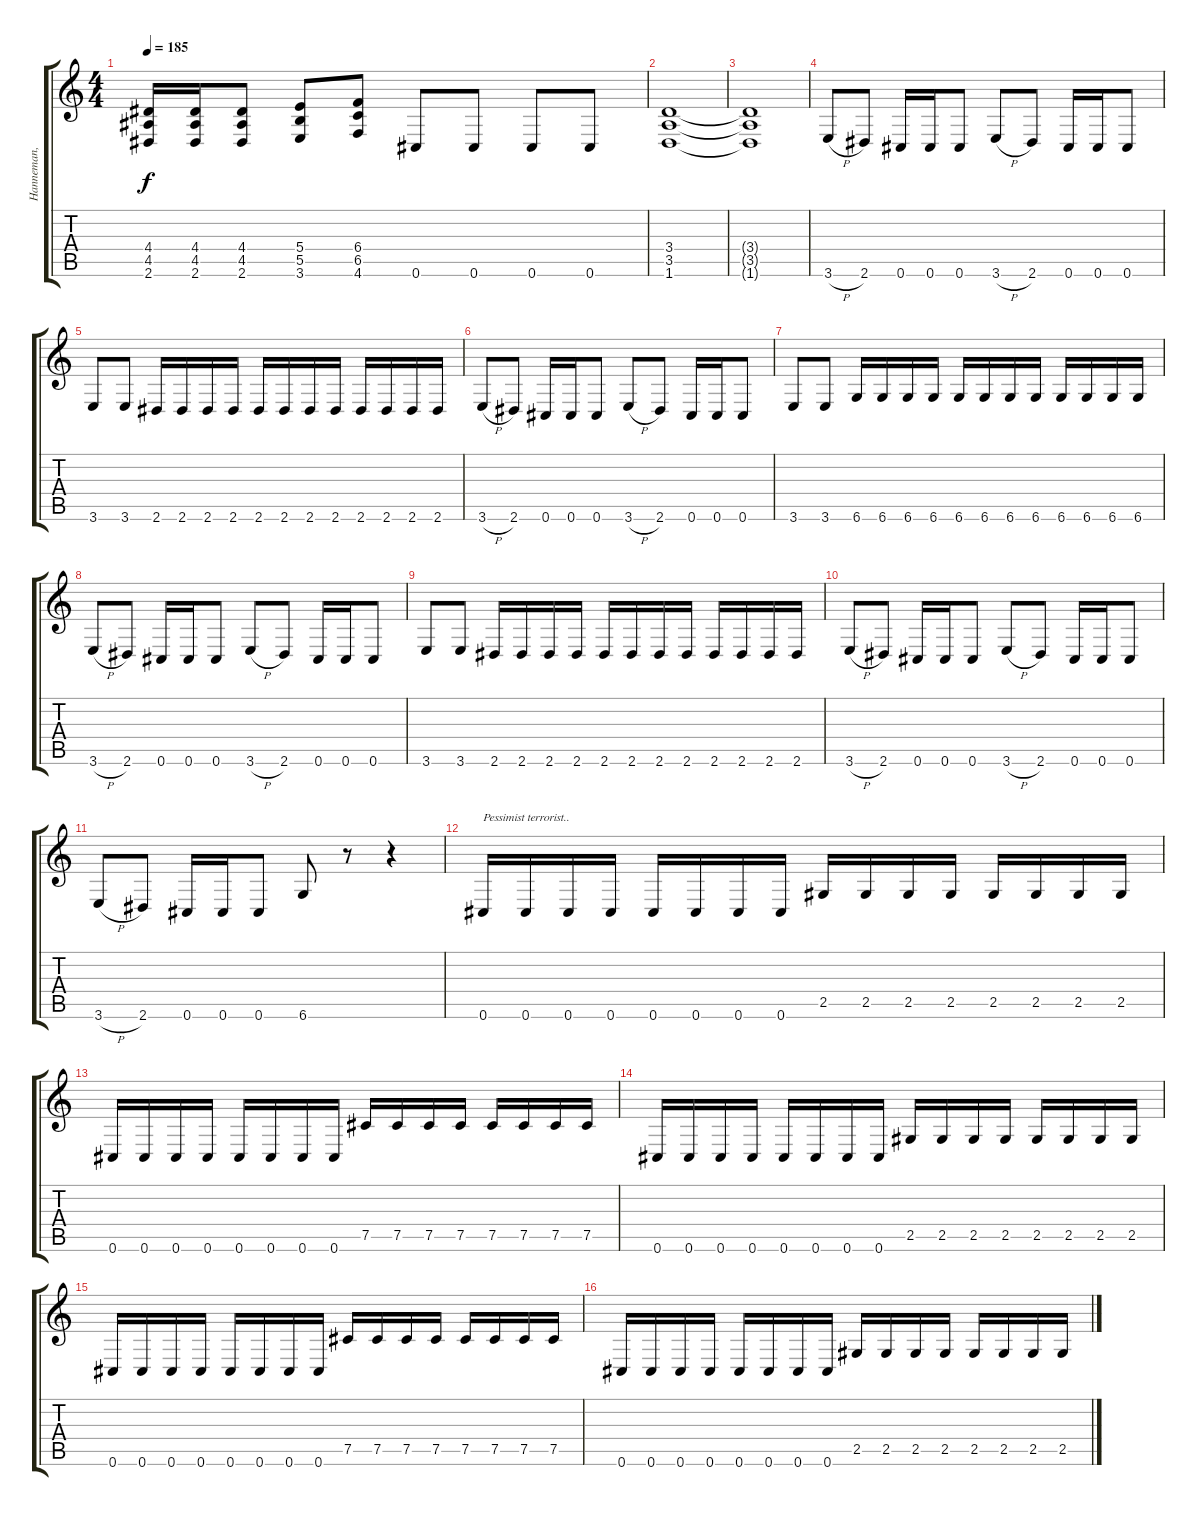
\track ("Hanneman, Jeff" "Hanneman, ") {instrument distortionguitar}
\staff {score tabs}
\tuning (Db4 Ab3 E3 B2 Gb2 Db2) {hide}
\ts (4 4)
\tempo 185
\clef g2
\ks c
(4.4 4.5 2.6).16{dy f} (4.4 4.5 2.6).16 (4.4 4.5 2.6).8 (5.4 5.5 3.6).8 (6.4 6.5 4.6).8 0.6.8 0.6.8 0.6.8 0.6.8 |
(3.4 3.5 1.6).1 |
(3.4{t} 3.5{t} 1.6{t}).1 |
3.6{h}.8 2.6.8 0.6.16 0.6.16 0.6.8 3.6{h}.8 2.6.8 0.6.16 0.6.16 0.6.8 |
3.6.8 3.6.8 2.6.16 2.6.16 2.6.16 2.6.16 2.6.16 2.6.16 2.6.16 2.6.16 2.6.16 2.6.16 2.6.16 2.6.16 |
3.6{h}.8 2.6.8 0.6.16 0.6.16 0.6.8 3.6{h}.8 2.6.8 0.6.16 0.6.16 0.6.8 |
3.6.8 3.6.8 6.6.16 6.6.16 6.6.16 6.6.16 6.6.16 6.6.16 6.6.16 6.6.16 6.6.16 6.6.16 6.6.16 6.6.16 |
3.6{h}.8 2.6.8 0.6.16 0.6.16 0.6.8 3.6{h}.8 2.6.8 0.6.16 0.6.16 0.6.8 |
3.6.8 3.6.8 2.6.16 2.6.16 2.6.16 2.6.16 2.6.16 2.6.16 2.6.16 2.6.16 2.6.16 2.6.16 2.6.16 2.6.16 |
3.6{h}.8 2.6.8 0.6.16 0.6.16 0.6.8 3.6{h}.8 2.6.8 0.6.16 0.6.16 0.6.8 |
3.6{h}.8 2.6.8 0.6.16 0.6.16 0.6.8 6.6.8 r.8 r.4 |
0.6.16{txt "Pessimist terrorist.."} 0.6.16 0.6.16 0.6.16 0.6.16 0.6.16 0.6.16 0.6.16 2.5.16 2.5.16 2.5.16 2.5.16 2.5.16 2.5.16 2.5.16 2.5.16 |
0.6.16 0.6.16 0.6.16 0.6.16 0.6.16 0.6.16 0.6.16 0.6.16 7.5.16 7.5.16 7.5.16 7.5.16 7.5.16 7.5.16 7.5.16 7.5.16 |
0.6.16 0.6.16 0.6.16 0.6.16 0.6.16 0.6.16 0.6.16 0.6.16 2.5.16 2.5.16 2.5.16 2.5.16 2.5.16 2.5.16 2.5.16 2.5.16 |
0.6.16 0.6.16 0.6.16 0.6.16 0.6.16 0.6.16 0.6.16 0.6.16 7.5.16 7.5.16 7.5.16 7.5.16 7.5.16 7.5.16 7.5.16 7.5.16 |
0.6.16 0.6.16 0.6.16 0.6.16 0.6.16 0.6.16 0.6.16 0.6.16 2.5.16 2.5.16 2.5.16 2.5.16 2.5.16 2.5.16 2.5.16 2.5.16
